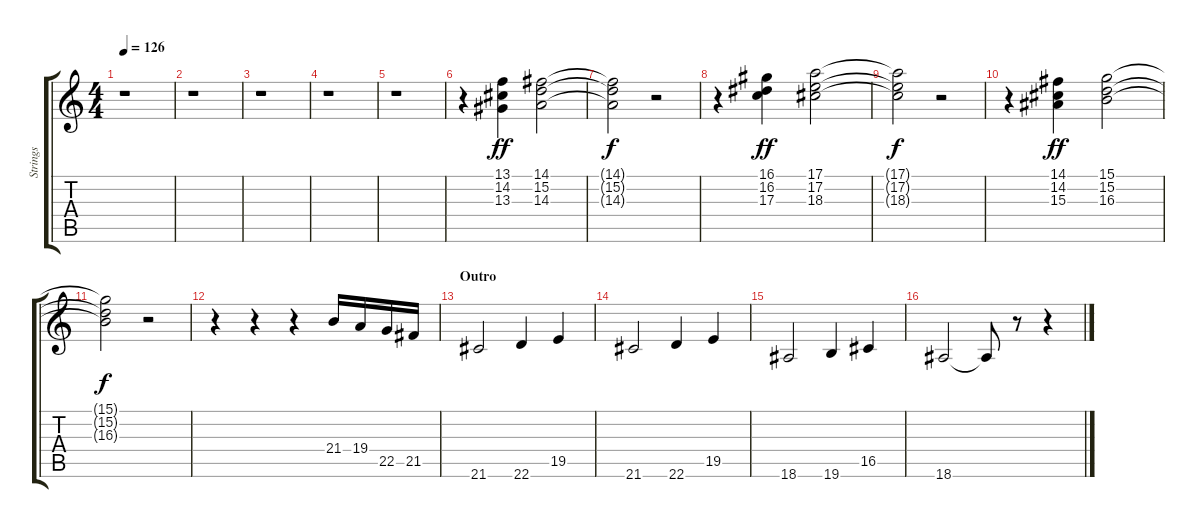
\track ("Strings" "Strings") {instrument stringensemble1}
\staff {score tabs}
\tuning (E4 B3 G3 D3 A2 E2) {hide}
\ts (4 4)
\tempo 126
\clef g2
\ks c
r.1{dy fff} |
r.1 |
r.1 |
r.1 |
r.1 |
r.4 (13.1 14.2 13.3).4{dy ff} (14.1 15.2 14.3).2 |
(14.1{t} 15.2{t} 14.3{t}).2{dy f} r.2 |
r.4 (16.1 16.2 17.3).4{dy ff} (17.1 17.2 18.3).2 |
(17.1{t} 17.2{t} 18.3{t}).2{dy f} r.2 |
r.4 (14.1 14.2 15.3).4{dy ff} (15.1 15.2 16.3).2 |
(15.1{t} 15.2{t} 16.3{t}).2{dy f} r.2 |
r.4 r.4 r.4 21.4.16{volume 16 instrument tremolostrings} 19.4.16 22.5.16 21.5.16 |
\section ("" "Outro")
21.6.2 22.6.4 19.5.4 |
21.6.2 22.6.4 19.5.4 |
18.6.2 19.6.4 16.5.4 |
18.6.2 18.6{t}.8 r.8 r.4
